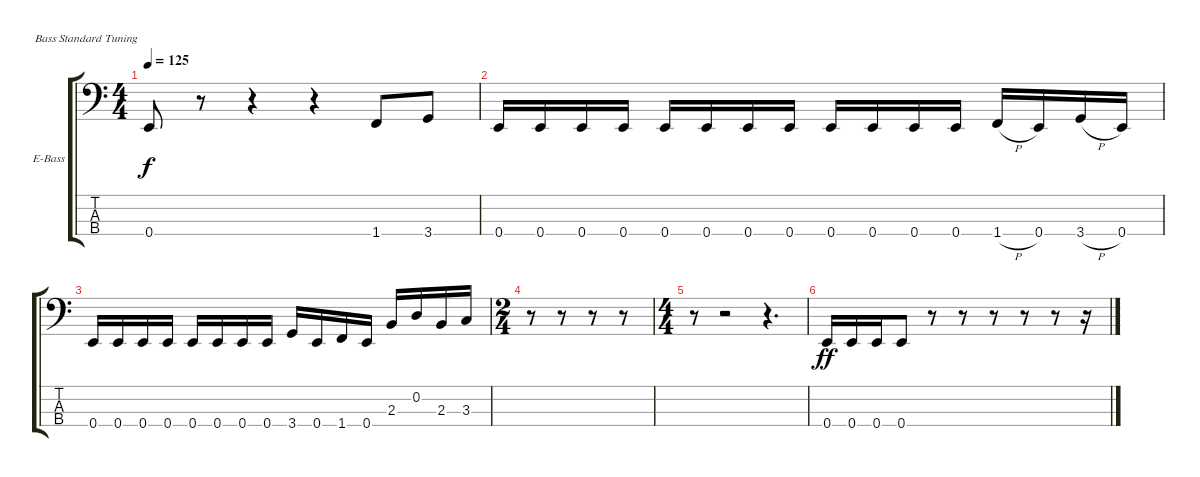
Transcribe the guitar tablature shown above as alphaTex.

\defaultSystemsLayout 4
\bracketExtendMode groupsimilarinstruments
\firstSystemTrackNameOrientation horizontal
\otherSystemsTrackNameOrientation horizontal
\track ("Jason James" "E-Bass") {instrument electricbassfinger}
\staff {score tabs}
\tuning (G2 D2 A1 E1)
\ts (4 4)
\tempo 125
\clef f4
\scale
0.333333
\ks c
0.4.8{dy f} r.8 r.4 r.4 1.4.8 3.4.8 |
\scale
0.256303 0.4.16 0.4.16 0.4.16 0.4.16 0.4.16 0.4.16 0.4.16 0.4.16 0.4.16 0.4.16 0.4.16 0.4.16 1.4{h}.16 0.4.16 3.4{h}.16 0.4.16 |
\scale
0.256303 0.4.16 0.4.16 0.4.16 0.4.16 0.4.16 0.4.16 0.4.16 0.4.16 3.4.16 0.4.16 1.4.16 0.4.16 2.3.16 0.2.16 2.3.16 3.3.16 |
\ts (2 4)
\scale
0.487395 r.8 r.8 r.8 r.8 |
\ts (4 4)
\scale
0.487395 r.8 r.2 r.4{d} |
\scale
0.256303 0.4.16{dy ff} 0.4.16 0.4.16 0.4.8 r.8 r.8 r.8 r.8 r.8 r.16 |
\scale
0.256303 |
\scale
0.333333 |
\scale
0.333333 |
\scale
0.333333
